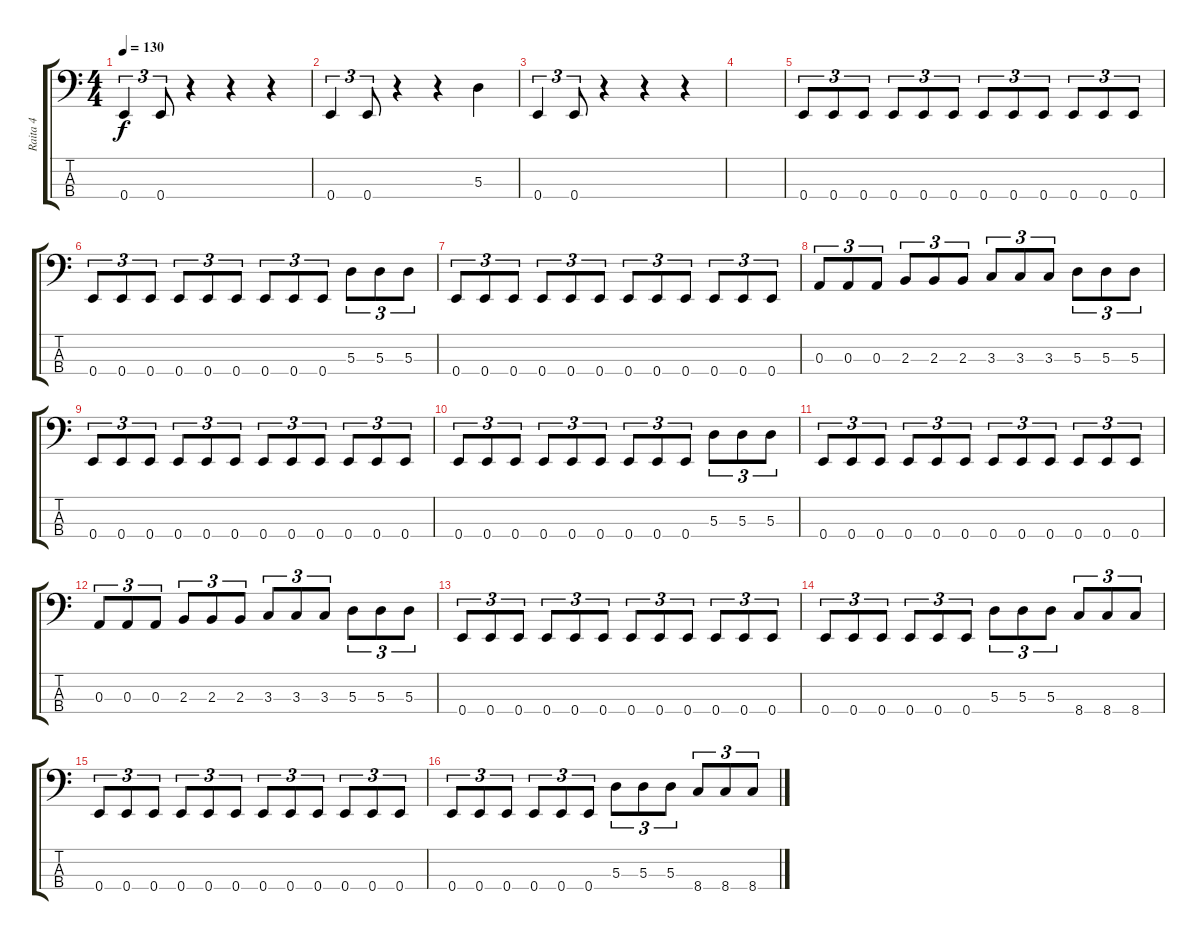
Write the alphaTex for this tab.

\track ("Raita 4" "Raita 4") {instrument electricbassfinger}
\staff {score tabs}
\tuning (G2 D2 A1 E1) {hide}
\ts (4 4)
\tempo 130
\clef f4
\ks c
0.4.4{tu (3 2) dy f instrument electricbassfinger} 0.4.8{tu (3 2)} r.4 r.4 r.4 |
0.4.4{tu (3 2)} 0.4.8{tu (3 2)} r.4 r.4 5.3.4 |
0.4.4{tu (3 2)} 0.4.8{tu (3 2)} r.4 r.4 r.4 |
|
0.4.8{tu (3 2)} 0.4.8{tu (3 2)} 0.4.8{tu (3 2)} 0.4.8{tu (3 2)} 0.4.8{tu (3 2)} 0.4.8{tu (3 2)} 0.4.8{tu (3 2)} 0.4.8{tu (3 2)} 0.4.8{tu (3 2)} 0.4.8{tu (3 2)} 0.4.8{tu (3 2)} 0.4.8{tu (3 2)} |
0.4.8{tu (3 2)} 0.4.8{tu (3 2)} 0.4.8{tu (3 2)} 0.4.8{tu (3 2)} 0.4.8{tu (3 2)} 0.4.8{tu (3 2)} 0.4.8{tu (3 2)} 0.4.8{tu (3 2)} 0.4.8{tu (3 2)} 5.3.8{tu (3 2)} 5.3.8{tu (3 2)} 5.3.8{tu (3 2)} |
0.4.8{tu (3 2)} 0.4.8{tu (3 2)} 0.4.8{tu (3 2)} 0.4.8{tu (3 2)} 0.4.8{tu (3 2)} 0.4.8{tu (3 2)} 0.4.8{tu (3 2)} 0.4.8{tu (3 2)} 0.4.8{tu (3 2)} 0.4.8{tu (3 2)} 0.4.8{tu (3 2)} 0.4.8{tu (3 2)} |
0.3.8{tu (3 2)} 0.3.8{tu (3 2)} 0.3.8{tu (3 2)} 2.3.8{tu (3 2)} 2.3.8{tu (3 2)} 2.3.8{tu (3 2)} 3.3.8{tu (3 2)} 3.3.8{tu (3 2)} 3.3.8{tu (3 2)} 5.3.8{tu (3 2)} 5.3.8{tu (3 2)} 5.3.8{tu (3 2)} |
0.4.8{tu (3 2)} 0.4.8{tu (3 2)} 0.4.8{tu (3 2)} 0.4.8{tu (3 2)} 0.4.8{tu (3 2)} 0.4.8{tu (3 2)} 0.4.8{tu (3 2)} 0.4.8{tu (3 2)} 0.4.8{tu (3 2)} 0.4.8{tu (3 2)} 0.4.8{tu (3 2)} 0.4.8{tu (3 2)} |
0.4.8{tu (3 2)} 0.4.8{tu (3 2)} 0.4.8{tu (3 2)} 0.4.8{tu (3 2)} 0.4.8{tu (3 2)} 0.4.8{tu (3 2)} 0.4.8{tu (3 2)} 0.4.8{tu (3 2)} 0.4.8{tu (3 2)} 5.3.8{tu (3 2)} 5.3.8{tu (3 2)} 5.3.8{tu (3 2)} |
0.4.8{tu (3 2)} 0.4.8{tu (3 2)} 0.4.8{tu (3 2)} 0.4.8{tu (3 2)} 0.4.8{tu (3 2)} 0.4.8{tu (3 2)} 0.4.8{tu (3 2)} 0.4.8{tu (3 2)} 0.4.8{tu (3 2)} 0.4.8{tu (3 2)} 0.4.8{tu (3 2)} 0.4.8{tu (3 2)} |
0.3.8{tu (3 2)} 0.3.8{tu (3 2)} 0.3.8{tu (3 2)} 2.3.8{tu (3 2)} 2.3.8{tu (3 2)} 2.3.8{tu (3 2)} 3.3.8{tu (3 2)} 3.3.8{tu (3 2)} 3.3.8{tu (3 2)} 5.3.8{tu (3 2)} 5.3.8{tu (3 2)} 5.3.8{tu (3 2)} |
0.4.8{tu (3 2)} 0.4.8{tu (3 2)} 0.4.8{tu (3 2)} 0.4.8{tu (3 2)} 0.4.8{tu (3 2)} 0.4.8{tu (3 2)} 0.4.8{tu (3 2)} 0.4.8{tu (3 2)} 0.4.8{tu (3 2)} 0.4.8{tu (3 2)} 0.4.8{tu (3 2)} 0.4.8{tu (3 2)} |
0.4.8{tu (3 2)} 0.4.8{tu (3 2)} 0.4.8{tu (3 2)} 0.4.8{tu (3 2)} 0.4.8{tu (3 2)} 0.4.8{tu (3 2)} 5.3.8{tu (3 2)} 5.3.8{tu (3 2)} 5.3.8{tu (3 2)} 8.4.8{tu (3 2)} 8.4.8{tu (3 2)} 8.4.8{tu (3 2)} |
0.4.8{tu (3 2)} 0.4.8{tu (3 2)} 0.4.8{tu (3 2)} 0.4.8{tu (3 2)} 0.4.8{tu (3 2)} 0.4.8{tu (3 2)} 0.4.8{tu (3 2)} 0.4.8{tu (3 2)} 0.4.8{tu (3 2)} 0.4.8{tu (3 2)} 0.4.8{tu (3 2)} 0.4.8{tu (3 2)} |
0.4.8{tu (3 2)} 0.4.8{tu (3 2)} 0.4.8{tu (3 2)} 0.4.8{tu (3 2)} 0.4.8{tu (3 2)} 0.4.8{tu (3 2)} 5.3.8{tu (3 2)} 5.3.8{tu (3 2)} 5.3.8{tu (3 2)} 8.4.8{tu (3 2)} 8.4.8{tu (3 2)} 8.4.8{tu (3 2)}
